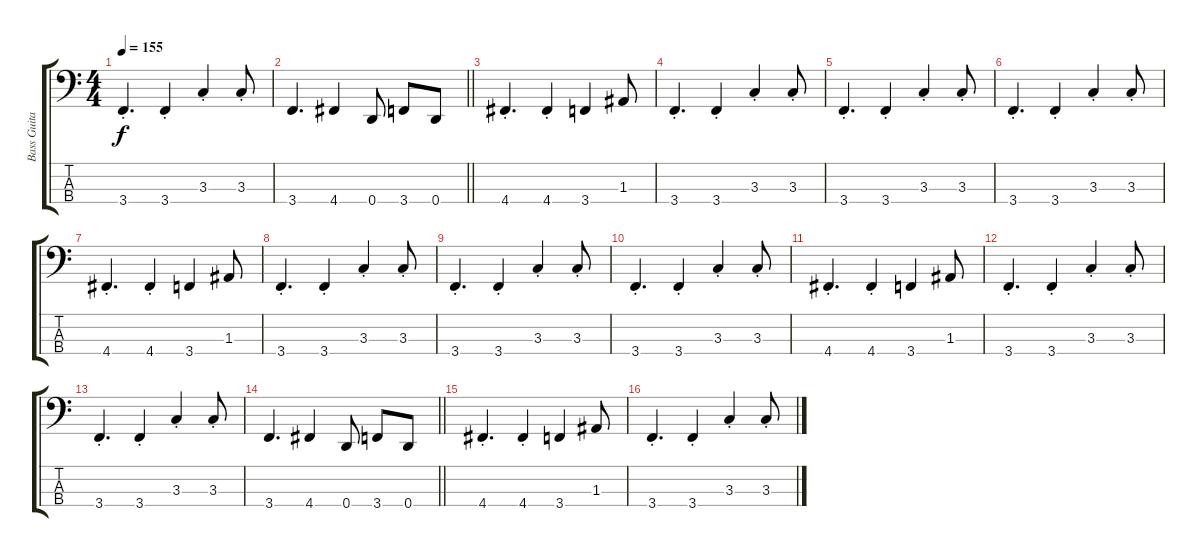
\track ("Bass Guitar" "Bass Guita") {instrument electricbassfinger}
\staff {score tabs}
\tuning (G2 D2 A1 D1) {hide}
\ts (4 4)
\tempo 155
\clef f4
\ks c
3.4{st}.4{d dy f} 3.4{st}.4 3.3{st}.4 3.3{st}.8 |
\barLineRight lightlight
3.4.4{d} 4.4.4 0.4.8 3.4.8 0.4.8 |
4.4{st}.4{d} 4.4{st}.4 3.4.4 1.3.8 |
3.4{st}.4{d} 3.4{st}.4 3.3{st}.4 3.3{st}.8 |
3.4{st}.4{d} 3.4{st}.4 3.3{st}.4 3.3{st}.8 |
3.4{st}.4{d} 3.4{st}.4 3.3{st}.4 3.3{st}.8 |
4.4{st}.4{d} 4.4{st}.4 3.4.4 1.3.8 |
3.4{st}.4{d} 3.4{st}.4 3.3{st}.4 3.3{st}.8 |
3.4{st}.4{d} 3.4{st}.4 3.3{st}.4 3.3{st}.8 |
3.4{st}.4{d} 3.4{st}.4 3.3{st}.4 3.3{st}.8 |
4.4{st}.4{d} 4.4{st}.4 3.4.4 1.3.8 |
3.4{st}.4{d} 3.4{st}.4 3.3{st}.4 3.3{st}.8 |
3.4{st}.4{d} 3.4{st}.4 3.3{st}.4 3.3{st}.8 |
\barLineRight lightlight
3.4.4{d} 4.4.4 0.4.8 3.4.8 0.4.8 |
4.4{st}.4{d} 4.4{st}.4 3.4.4 1.3.8 |
3.4{st}.4{d} 3.4{st}.4 3.3{st}.4 3.3{st}.8
